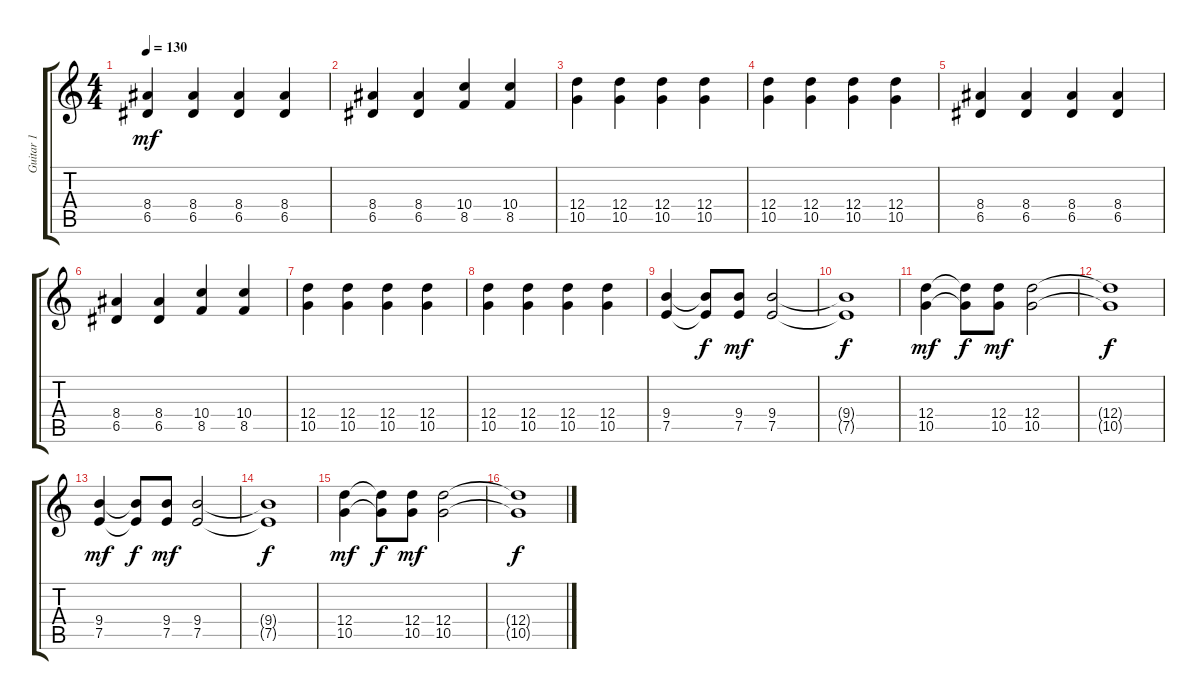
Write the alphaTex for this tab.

\track ("Guitar 1" "Guitar 1") {instrument overdrivenguitar}
\staff {score tabs}
\tuning (E4 B3 G3 D3 A2 E2) {hide}
\ts (4 4)
\tempo 130
\clef g2
\ks c
(8.4 6.5).4{dy mf} (8.4 6.5).4 (8.4 6.5).4 (8.4 6.5).4 |
(8.4 6.5).4 (8.4 6.5).4 (10.4 8.5).4 (10.4 8.5).4 |
(12.4 10.5).4 (12.4 10.5).4 (12.4 10.5).4 (12.4 10.5).4 |
(12.4 10.5).4 (12.4 10.5).4 (12.4 10.5).4 (12.4 10.5).4 |
(8.4 6.5).4 (8.4 6.5).4 (8.4 6.5).4 (8.4 6.5).4 |
(8.4 6.5).4 (8.4 6.5).4 (10.4 8.5).4 (10.4 8.5).4 |
(12.4 10.5).4 (12.4 10.5).4 (12.4 10.5).4 (12.4 10.5).4 |
(12.4 10.5).4 (12.4 10.5).4 (12.4 10.5).4 (12.4 10.5).4 |
(9.4 7.5).4 (9.4{t} 7.5{t}).8{dy f} (9.4 7.5).8{dy mf} (9.4 7.5).2 |
(9.4{t} 7.5{t}).1{dy f} |
(12.4 10.5).4{dy mf} (12.4{t} 10.5{t}).8{dy f} (12.4 10.5).8{dy mf} (12.4 10.5).2 |
(12.4{t} 10.5{t}).1{dy f} |
(9.4 7.5).4{dy mf} (9.4{t} 7.5{t}).8{dy f} (9.4 7.5).8{dy mf} (9.4 7.5).2 |
(9.4{t} 7.5{t}).1{dy f} |
(12.4 10.5).4{dy mf} (12.4{t} 10.5{t}).8{dy f} (12.4 10.5).8{dy mf} (12.4 10.5).2 |
(12.4{t} 10.5{t}).1{dy f}
